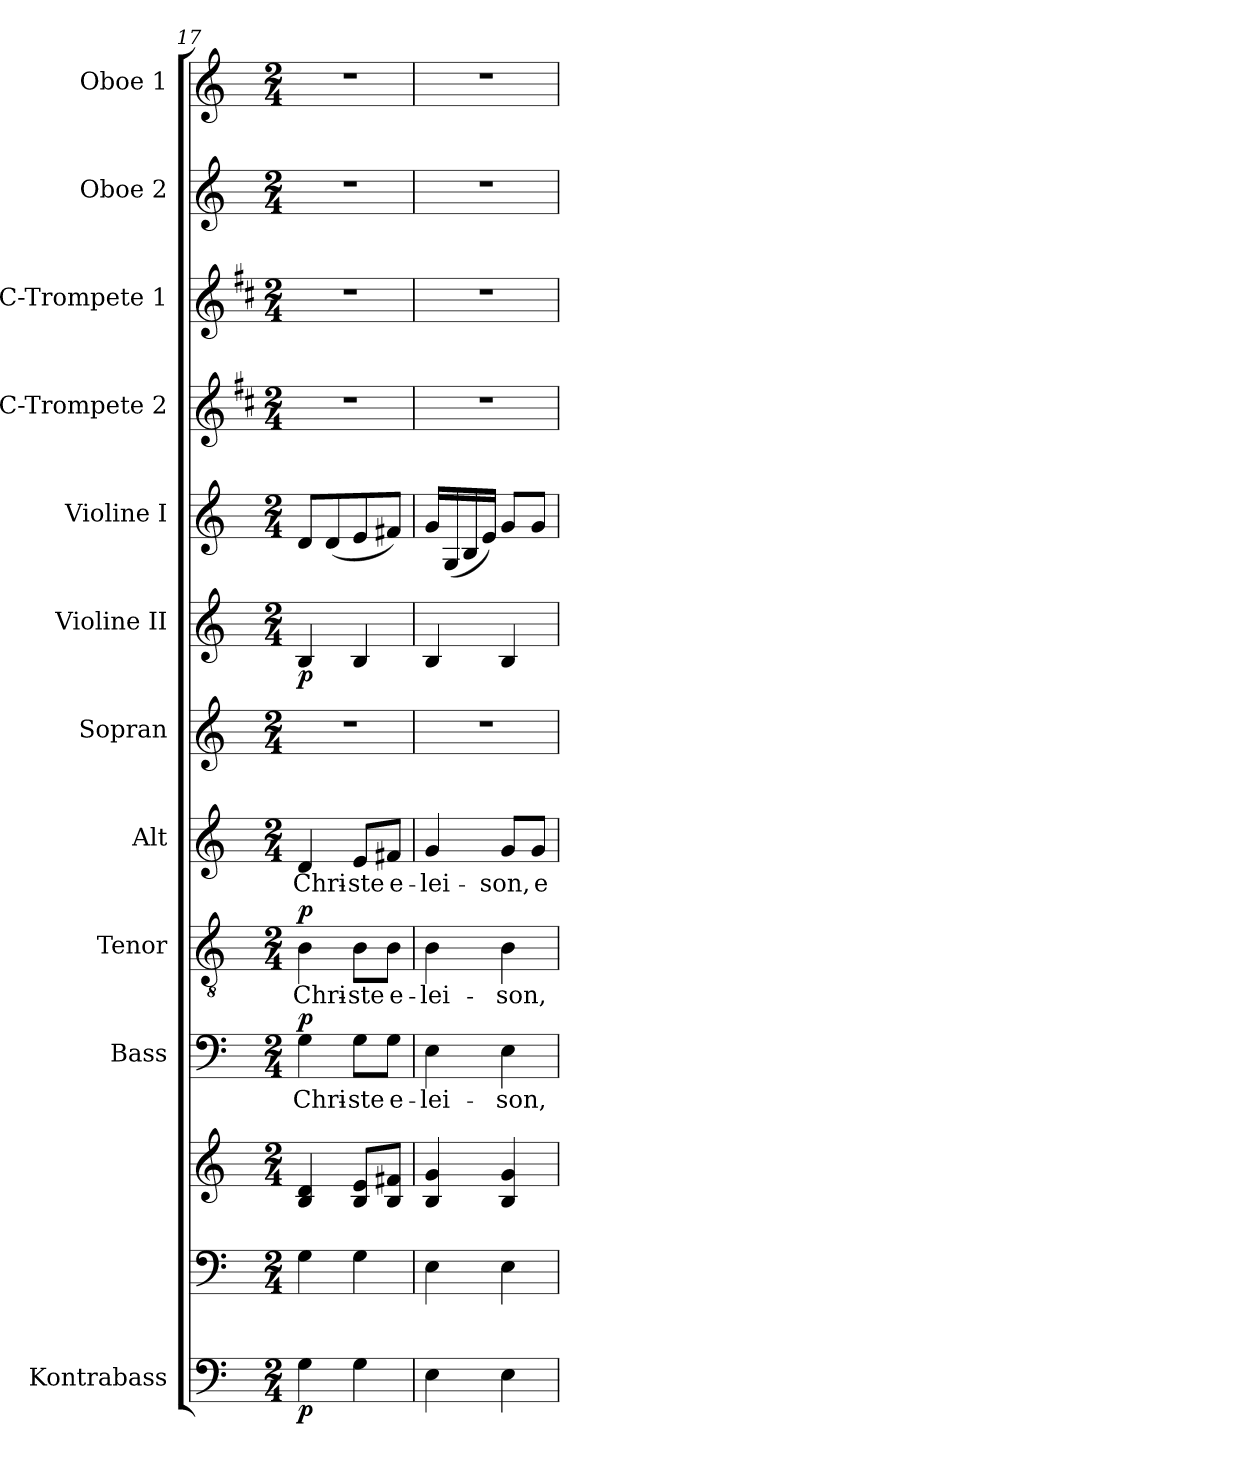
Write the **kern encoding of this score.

**kern	**dynam	**kern	**kern	**kern	**text	**dynam	**kern	**text	**dynam	**kern	**text	**kern	**kern	**dynam	**kern	**kern	**kern	**kern	**kern
*part12	*part12	*part11	*part11	*part10	*part10	*part10	*part9	*part9	*part9	*part8	*part8	*part7	*part6	*part6	*part5	*part4	*part3	*part2	*part1
*staff13	*staff13	*staff12	*staff11	*staff10	*staff10	*staff10	*staff9	*staff9	*staff9	*staff8	*staff8	*staff7	*staff6	*staff6	*staff5	*staff4	*staff3	*staff2	*staff1
*I"Kontrabass	*	*	*	*I"Bass	*	*	*I"Tenor	*	*	*I"Alt	*	*I"Sopran	*I"Violine II	*	*I"Violine I	*I"C-Trompete 2	*I"C-Trompete 1	*I"Oboe 2	*I"Oboe 1
*I'Kb.	*	*	*	*I'B.	*	*	*I'T.	*	*	*I'A.	*	*I'S.	*I'Vl. II	*	*I'Vl. I	*I'C Trp. 2	*I'C Trp. 1	*I'Ob. 2	*I'Ob. 1
!!LO:PB:g=z
*clefF4	*	*clefF4	*clefG2	*clefF4	*	*	*clefGv2	*	*	*clefG2	*	*clefG2	*clefG2	*	*clefG2	*clefG2	*clefG2	*clefG2	*clefG2
*ITrd7c12	*	*	*	*	*	*	*	*	*	*	*	*	*	*	*	*ITrd1c2	*ITrd1c2	*	*
*k[]	*	*k[]	*k[]	*k[]	*	*	*k[]	*	*	*k[]	*	*k[]	*k[]	*	*k[]	*k[]	*k[]	*k[]	*k[]
*C:	*	*C:	*C:	*C:	*	*	*C:	*	*	*C:	*	*C:	*C:	*	*C:	*C:	*C:	*C:	*C:
*M2/4	*	*M2/4	*M2/4	*M2/4	*	*	*M2/4	*	*	*M2/4	*	*M2/4	*M2/4	*	*M2/4	*M2/4	*M2/4	*M2/4	*M2/4
=17	=17	=17	=17	=17	=17	=17	=17	=17	=17	=17	=17	=17	=17	=17	=17	=17	=17	=17	=17
!	!LO:DY:b	!	!	!	!LO:LY:b	!LO:DY:a	!	!LO:LY:b	!LO:DY:a	!	!LO:LY:b	!	!	!LO:DY:b	!	!	!	!	!
4GG\	p	4G\	4B/ 4d/	4G\	Chri-	p	4B\	Chri-	p	4d/	Chri-	2r	4B/	p	8d/L	2r	2r	2r	2r
.	.	.	.	.	.	.	.	.	.	.	.	.	.	.	(<8d/	.	.	.	.
!	!	!	!	!	!LO:LY:b	!	!	!LO:LY:b	!	!	!LO:LY:b	!	!	!	!	!	!	!	!
4GG\	.	4G\	8B/ 8e/L	8G\L	-ste	.	8B\L	-ste	.	8e/L	-ste	.	4B/	.	8e/	.	.	.	.
!	!	!	!	!	!LO:LY:b	!	!	!LO:LY:b	!	!	!LO:LY:b	!	!	!	!	!	!	!	!
.	.	.	8B/ 8f#X/J	8G\J	e-	.	8B\J	e-	.	8f#X/J	e-	.	.	.	8f#X/J)	.	.	.	.
=18	=18	=18	=18	=18	=18	=18	=18	=18	=18	=18	=18	=18	=18	=18	=18	=18	=18	=18	=18
!	!	!	!	!	!LO:LY:b	!	!	!LO:LY:b	!	!	!LO:LY:b	!	!	!	!	!	!	!	!
4EE\	.	4E\	4B/ 4g/	4E\	-lei-	.	4B\	-lei-	.	4g/	-lei-	2r	4B/	.	16g/LL	2r	2r	2r	2r
.	.	.	.	.	.	.	.	.	.	.	.	.	.	.	(<16G/	.	.	.	.
.	.	.	.	.	.	.	.	.	.	.	.	.	.	.	16B/	.	.	.	.
.	.	.	.	.	.	.	.	.	.	.	.	.	.	.	16e/JJ)	.	.	.	.
!	!	!	!	!	!LO:LY:b	!	!	!LO:LY:b	!	!	!LO:LY:b	!	!	!	!	!	!	!	!
4EE\	.	4E\	4B/ 4g/	4E\	-son,	.	4B\	-son,	.	8g/L	-son,	.	4B/	.	8g/L	.	.	.	.
!	!	!	!	!	!	!	!	!	!	!	!LO:LY:b	!	!	!	!	!	!	!	!
.	.	.	.	.	.	.	.	.	.	8g/J	e-	.	.	.	8g/J	.	.	.	.
=	=	=	=	=	=	=	=	=	=	=	=	=	=	=	=	=	=	=	=
*-	*-	*-	*-	*-	*-	*-	*-	*-	*-	*-	*-	*-	*-	*-	*-	*-	*-	*-	*-
